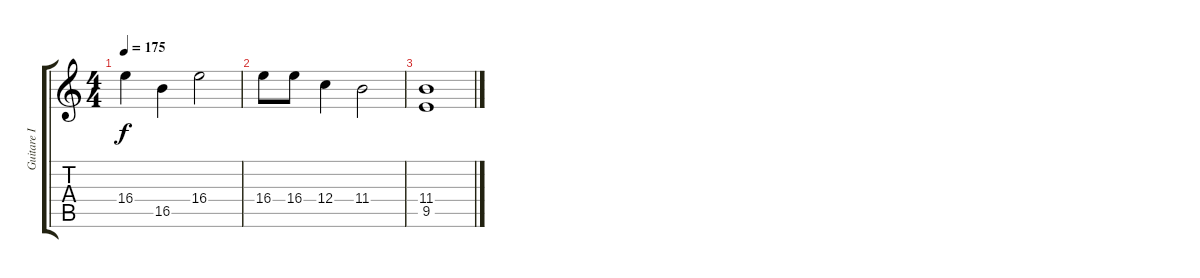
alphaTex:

\track ("Guitare I - Jabouh Sielmeth" "Guitare I ") {instrument overdrivenguitar}
\staff {score tabs}
\tuning (D4 A3 F3 C3 G2 D2) {hide}
\ts (4 4)
\tempo 175
\clef g2
\ks c
16.4.4{dy f} 16.5.4 16.4.2 |
16.4.8 16.4.8 12.4.4 11.4.2 |
(11.4 9.5).1
